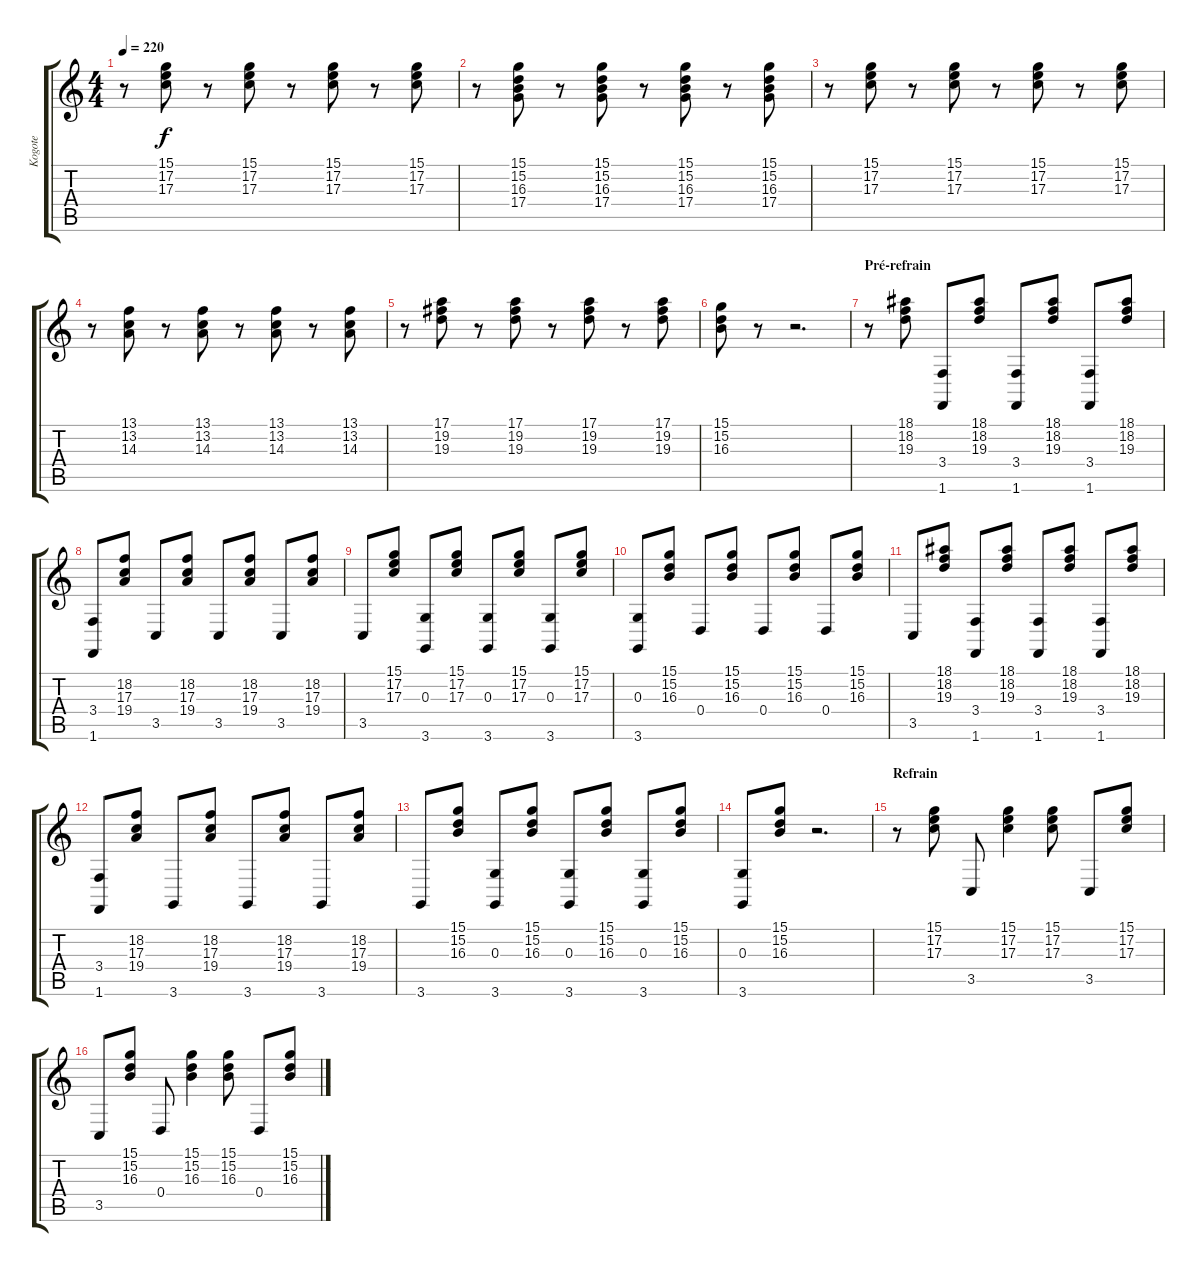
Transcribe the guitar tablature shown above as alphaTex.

\track ("Kogote" "Kogote") {instrument drawbarorgan}
\staff {score tabs}
\tuning (E4 B3 G3 D3 A2 E2) {hide}
\ts (4 4)
\tempo 220
\clef g2
\ks c
r.8{dy f} (15.1 17.2 17.3).8 r.8 (15.1 17.2 17.3).8 r.8 (15.1 17.2 17.3).8 r.8 (15.1 17.2 17.3).8 |
r.8 (15.1 15.2 16.3 17.4).8 r.8 (15.1 15.2 16.3 17.4).8 r.8 (15.1 15.2 16.3 17.4).8 r.8 (15.1 15.2 16.3 17.4).8 |
r.8 (15.1 17.2 17.3).8 r.8 (15.1 17.2 17.3).8 r.8 (15.1 17.2 17.3).8 r.8 (15.1 17.2 17.3).8 |
r.8 (13.1 13.2 14.3).8 r.8 (13.1 13.2 14.3).8 r.8 (13.1 13.2 14.3).8 r.8 (13.1 13.2 14.3).8 |
r.8 (17.1 19.2 19.3).8 r.8 (17.1 19.2 19.3).8 r.8 (17.1 19.2 19.3).8 r.8 (17.1 19.2 19.3).8 |
(15.1 15.2 16.3).8 r.8 r.2{d} |
\section ("" "Pré-refrain")
r.8 (18.1 18.2 19.3).8 (3.4 1.6).8 (18.1 18.2 19.3).8 (3.4 1.6).8 (18.1 18.2 19.3).8 (3.4 1.6).8 (18.1 18.2 19.3).8 |
(3.4 1.6).8 (18.2 17.3 19.4).8 3.5.8 (18.2 17.3 19.4).8 3.5.8 (18.2 17.3 19.4).8 3.5.8 (18.2 17.3 19.4).8 |
3.5.8 (15.1 17.2 17.3).8 (0.3 3.6).8 (15.1 17.2 17.3).8 (0.3 3.6).8 (15.1 17.2 17.3).8 (0.3 3.6).8 (15.1 17.2 17.3).8 |
(0.3 3.6).8 (15.1 15.2 16.3).8 0.4.8 (15.1 15.2 16.3).8 0.4.8 (15.1 15.2 16.3).8 0.4.8 (15.1 15.2 16.3).8 |
3.5.8 (18.1 18.2 19.3).8 (3.4 1.6).8 (18.1 18.2 19.3).8 (3.4 1.6).8 (18.1 18.2 19.3).8 (3.4 1.6).8 (18.1 18.2 19.3).8 |
(3.4 1.6).8 (18.2 17.3 19.4).8 3.6.8 (18.2 17.3 19.4).8 3.6.8 (18.2 17.3 19.4).8 3.6.8 (18.2 17.3 19.4).8 |
3.6.8 (15.1 15.2 16.3).8 (0.3 3.6).8 (15.1 15.2 16.3).8 (0.3 3.6).8 (15.1 15.2 16.3).8 (0.3 3.6).8 (15.1 15.2 16.3).8 |
(0.3 3.6).8 (15.1 15.2 16.3).8 r.2{d} |
\section ("" "Refrain")
r.8 (15.1 17.2 17.3).8 3.5.8 (15.1 17.2 17.3).4 (15.1 17.2 17.3).8 3.5.8 (15.1 17.2 17.3).8 |
3.5.8 (15.1 15.2 16.3).8 0.4.8 (15.1 15.2 16.3).4 (15.1 15.2 16.3).8 0.4.8 (15.1 15.2 16.3).8
